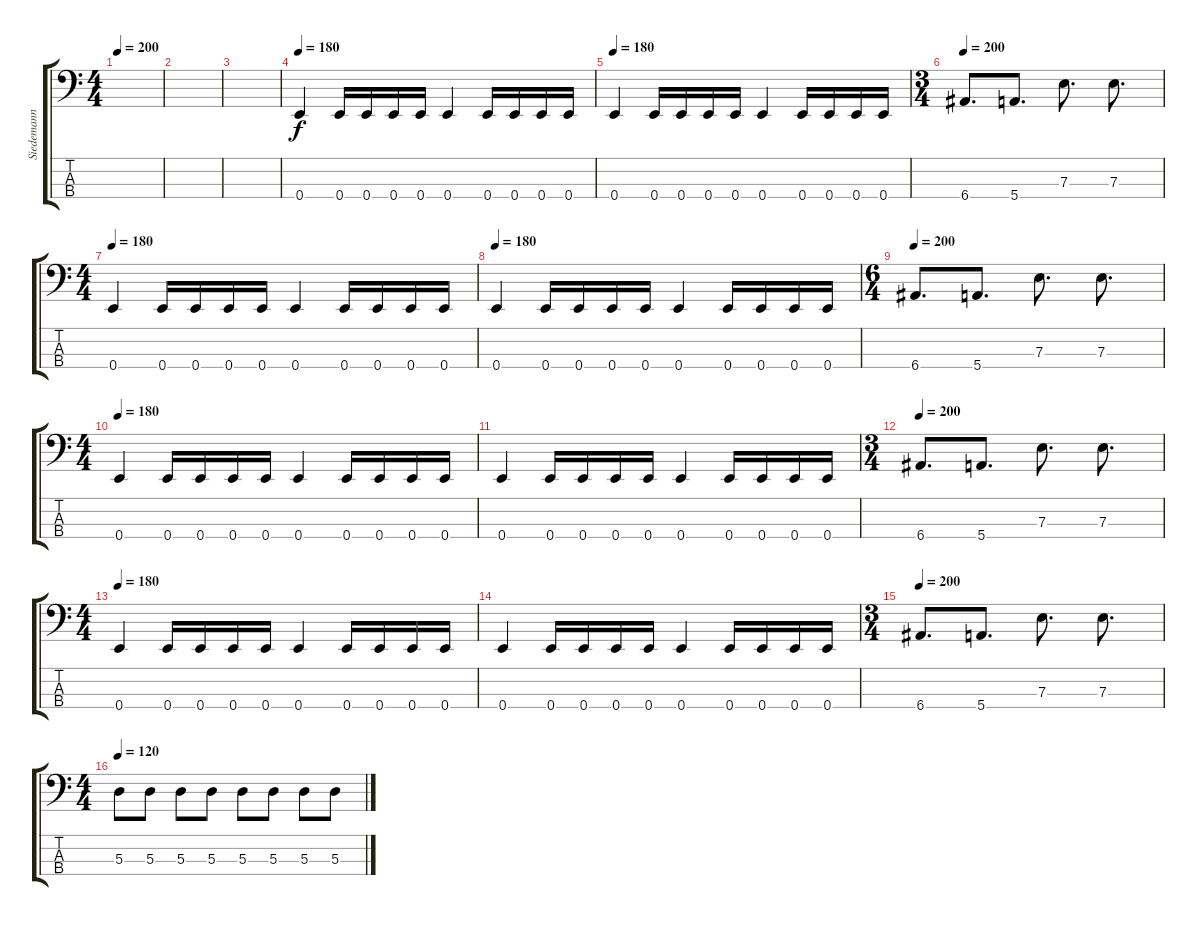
\track ("Siedemann" "Siedemann") {instrument electricbasspick}
\staff {score tabs}
\tuning (G2 D2 A1 E1) {hide}
\ts (4 4)
\tempo 200
\clef f4
\ks c
|
|
|
\tempo 180
0.4.4 0.4.16 0.4.16 0.4.16 0.4.16 0.4.4 0.4.16 0.4.16 0.4.16 0.4.16 |
\tempo 180
0.4.4 0.4.16 0.4.16 0.4.16 0.4.16 0.4.4 0.4.16 0.4.16 0.4.16 0.4.16 |
\ts (3 4)
\tempo 200
6.4.8{d} 5.4.8{d} 7.3.8{d} 7.3.8{d} |
\ts (4 4)
\tempo 180
0.4.4 0.4.16 0.4.16 0.4.16 0.4.16 0.4.4 0.4.16 0.4.16 0.4.16 0.4.16 |
\tempo 180
0.4.4 0.4.16 0.4.16 0.4.16 0.4.16 0.4.4 0.4.16 0.4.16 0.4.16 0.4.16 |
\ts (6 4)
\tempo 200
6.4.8{d} 5.4.8{d} 7.3.8{d} 7.3.8{d} |
\ts (4 4)
\tempo 180
0.4.4 0.4.16 0.4.16 0.4.16 0.4.16 0.4.4 0.4.16 0.4.16 0.4.16 0.4.16 |
0.4.4 0.4.16 0.4.16 0.4.16 0.4.16 0.4.4 0.4.16 0.4.16 0.4.16 0.4.16 |
\ts (3 4)
\tempo 200
6.4.8{d} 5.4.8{d} 7.3.8{d} 7.3.8{d} |
\ts (4 4)
\tempo 180
0.4.4 0.4.16 0.4.16 0.4.16 0.4.16 0.4.4 0.4.16 0.4.16 0.4.16 0.4.16 |
0.4.4 0.4.16 0.4.16 0.4.16 0.4.16 0.4.4 0.4.16 0.4.16 0.4.16 0.4.16 |
\ts (3 4)
\tempo 200
6.4.8{d} 5.4.8{d} 7.3.8{d} 7.3.8{d} |
\ts (4 4)
\tempo 120
5.3.8 5.3.8 5.3.8 5.3.8 5.3.8 5.3.8 5.3.8 5.3.8
